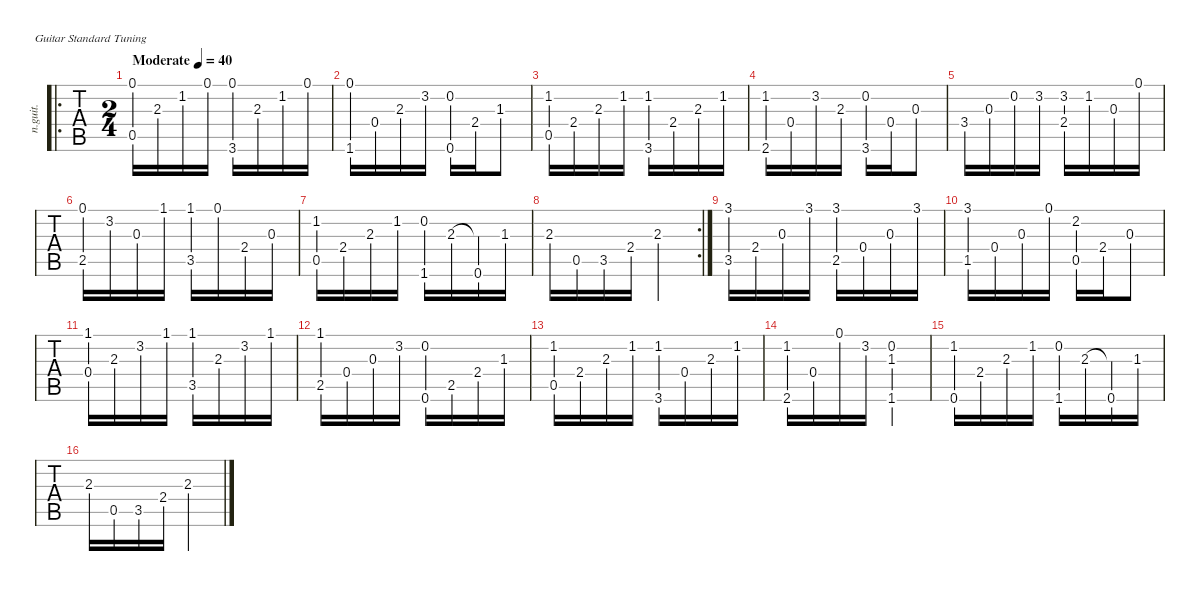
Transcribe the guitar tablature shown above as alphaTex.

\defaultSystemsLayout 4
\hideDynamics
\bracketExtendMode nobrackets
\otherSystemsTrackNameOrientation horizontal
\track ("Track 1" "n.guit.") {instrument acousticguitarnylon}
\staff {tabs}
\tuning (E4 B3 G3 D3 A2 E2)
\ro
\ts (2 4)
\beaming (8 2 2)
\tempo (40 "Moderate")
\clef g2
\ks c
(0.1 0.5).16{dy f instrument acousticguitarnylon beam Up} 2.3.16{beam Up} 1.2.16{beam Up} 0.1.16{beam Up} (0.1 3.6).16{beam Up} 2.3.16{beam Up} 1.2.16{beam Up} 0.1.16{beam Up} |
(0.1 1.6).16{beam Up} 0.4.16{beam Up} 2.3.16{beam Up} 3.2.16{beam Up} (0.2 0.6).16{beam Up} 2.4.16{beam Up} 1.3{acc #}.8{beam Up} |
(1.2 0.5).16{beam Up} 2.4.16{beam Up} 2.3.16{beam Up} 1.2.16{beam Up} (1.2 3.6).16{beam Up} 2.4.16{beam Up} 2.3.16{beam Up} 1.2.16{beam Up} |
(1.2 2.6{acc #}).16{beam Up} 0.4.16{beam Up} 3.2.16{beam Up} 2.3.16{beam Up} (0.2 3.6).16{beam Up} 0.4.16{beam Up} 0.3.8{beam Up} |
3.4.16{beam Up} 0.3.16{beam Up} 0.2.16{beam Up} 3.2.16{beam Up} (3.2 2.4).16{beam Up} 1.2.16{beam Up} 0.3.16{beam Up} 0.1.16{beam Up} |
(0.1 2.5).16{beam Up} 3.2.16{beam Up} 0.3.16{beam Up} 1.1.16{beam Up} (1.1 3.5).16{beam Up} 0.1.16{beam Up} 2.4.16{beam Up} 0.3.16{beam Up} |
(1.2 0.5).16{beam Up} 2.4.16{beam Up} 2.3.16{beam Up} 1.2.16{beam Up} (0.2 1.6).16{beam Up} 2.3.16{beam Up} (2.3{t} 0.6).16{beam Up} 1.3{acc #}.16{beam Up} |
\rc 2
2.3.16{beam Up} 0.5.16{beam Up} 3.5.16{beam Up} 2.4.16{beam Up} 2.3.4{beam Up} |
(3.1 3.5).16{beam Up} 2.4.16{beam Up} 0.3.16{beam Up} 3.1.16{beam Up} (3.1 2.5).16{beam Up} 0.4.16{beam Up} 0.3.16{beam Up} 3.1.16{beam Up} |
(3.1 1.5{acc #}).16{beam Up} 0.4.16{beam Up} 0.3.16{beam Up} 0.1.16{beam Up} (2.2{acc #} 0.5).16{beam Up} 2.4.16{beam Up} 0.3.8{beam Up} |
(1.1 0.4).16{beam Up} 2.3.16{beam Up} 3.2.16{beam Up} 1.1.16{beam Up} (1.1 3.5).16{beam Up} 2.3.16{beam Up} 3.2.16{beam Up} 1.1.16{beam Up} |
(1.1 2.5).16{beam Up} 0.4.16{beam Up} 0.3.16{beam Up} 3.2.16{beam Up} (0.2 0.6).16{beam Up} 2.5.16{beam Up} 2.4.16{beam Up} 1.3{acc #}.16{beam Up} |
(1.2 0.5).16{beam Up} 2.4.16{beam Up} 2.3.16{beam Up} 1.2.16{beam Up} (1.2 3.6).16{beam Up} 0.4.16{beam Up} 2.3.16{beam Up} 1.2.16{beam Up} |
(1.2 2.6{acc #}).16{beam Up} 0.4.16{beam Up} 0.1.16{beam Up} 3.2.16{beam Up} (0.2 1.3{acc #} 1.6).4{beam Up} |
(1.2 0.6).16{beam Up} 2.4.16{beam Up} 2.3.16{beam Up} 1.2.16{beam Up} (0.2 1.6).16{beam Up} 2.3.16{beam Up} (2.3{t} 0.6).16{beam Up} 1.3{acc #}.16{beam Up} |
2.3.16{beam Up} 0.5.16{beam Up} 3.5.16{beam Up} 2.4.16{beam Up} 2.3.4{beam Up}
